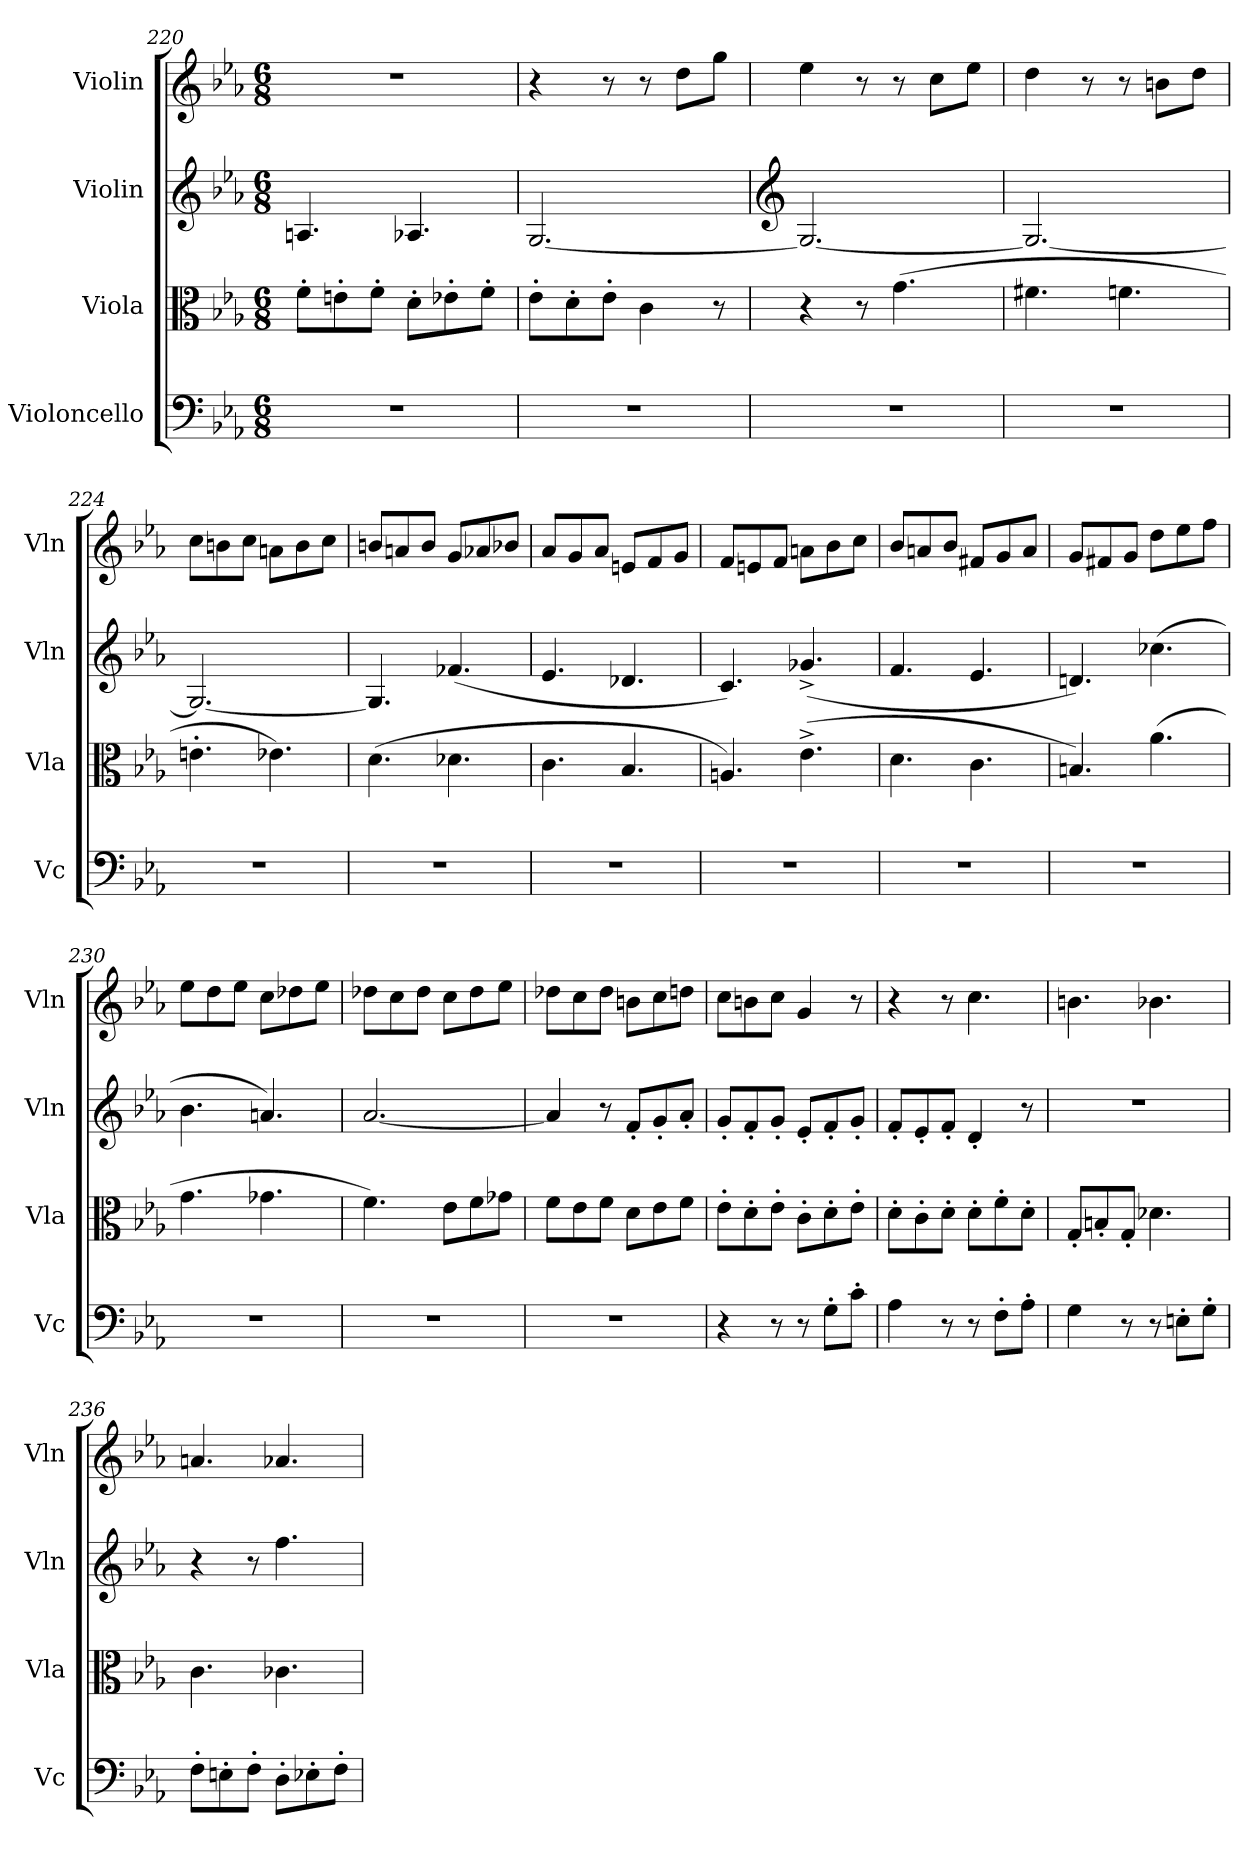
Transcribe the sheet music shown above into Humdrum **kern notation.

**kern	**kern	**kern	**kern
*part4	*part3	*part2	*part1
*staff4	*staff3	*staff2	*staff1
*I"Violoncello	*I"Viola	*I"Violin	*I"Violin
*I'Vc	*I'Vla	*I'Vln	*I'Vln
*clefF4	*clefC3	*clefG2	*clefG2
*k[b-e-a-]	*k[b-e-a-]	*k[b-e-a-]	*k[b-e-a-]
*M6/8	*M6/8	*M6/8	*M6/8
=220	=220	=220	=220
2.r	8f'\L	4.An/	2.r
.	8en'\	.	.
.	8f'\J	.	.
.	8d'\L	4.A-X/	.
.	8e-X'\	.	.
.	8f'\J	.	.
=221	=221	=221	=221
2.r	8e-'\L	[2.G/	4r
.	8d'\	.	.
.	8e-'\J	.	8r
.	4c\	.	8r
.	.	.	8dd\L
.	8r	.	8gg\J
!!LO:LB:g=z
=222	=222	=222	=222
*	*	*clefG2	*
2.r	4r	2.G/_	4ee-\
.	8r	.	8r
.	(4.g\	.	8r
.	.	.	8cc\L
.	.	.	8ee-\J
=223	=223	=223	=223
2.r	4.f#X\	2.G/_	4dd\
.	.	.	8r
.	4.fn\	.	8r
.	.	.	8bn\L
.	.	.	8dd\J
=224	=224	=224	=224
2.r	4.en'\	2.G/_	8cc\L
.	.	.	8bn\
.	.	.	8cc\J
.	4.e-X\)	.	8an\L
.	.	.	8b\
.	.	.	8cc\J
=225	=225	=225	=225
2.r	(4.d\	4.G/]	8bn/L
.	.	.	8an/
.	.	.	8b/J
.	4.d-X\	(4.f-X/	8g/L
.	.	.	8a-X/
.	.	.	8b-X/J
=226	=226	=226	=226
2.r	4.c\	4.e-/	8a-/L
.	.	.	8g/
.	.	.	8a-/J
.	4.B-/	4.d-X/	8en/L
.	.	.	8f/
.	.	.	8g/J
=227	=227	=227	=227
2.r	4.An/)	4.c/)	8f/L
.	.	.	8en/
.	.	.	8f/J
.	(4.e-^\	(4.g-X^/	8an\L
.	.	.	8b-\
.	.	.	8cc\J
=228	=228	=228	=228
2.r	4.d\	4.f/	8b-/L
.	.	.	8an/
.	.	.	8b-/J
.	4.c\	4.e-/	8f#X/L
.	.	.	8g/
.	.	.	8a/J
=229	=229	=229	=229
2.r	4.Bn/)	4.dn/)	8g/L
.	.	.	8f#X/
.	.	.	8g/J
.	(4.a-\	(4.cc-X\	8dd\L
.	.	.	8ee-\
.	.	.	8ff\J
=230	=230	=230	=230
2.r	4.g\	4.b-\	8ee-\L
.	.	.	8dd\
.	.	.	8ee-\J
.	4.g-X\	4.an/)	8cc\L
.	.	.	8dd-X\
.	.	.	8ee-\J
=231	=231	=231	=231
2.r	4.f\)	[2.a-/	8dd-X\L
.	.	.	8cc\
.	.	.	8dd-\J
.	8e-\L	.	8cc\L
.	8f\	.	8dd-\
.	8g-X\J	.	8ee-\J
!!LO:LB:g=z
=232	=232	=232	=232
2.r	8f\L	4a-/]	8dd-X\L
.	8e-\	.	8cc\
.	8f\J	8r	8dd-\J
.	8d\L	8f'/L	8bn\L
.	8e-\	8g'/	8cc\
.	8f\J	8a-'/J	8ddn\J
=233	=233	=233	=233
4r	8e-'\L	8g'/L	8cc\L
.	8d'\	8f'/	8bn\
8r	8e-'\J	8g'/J	8cc\J
8r	8c'\L	8e-'/L	4g/
8G'\L	8d'\	8f'/	.
8c'\J	8e-'\J	8g'/J	8r
=234	=234	=234	=234
4A-\	8d'\L	8f'/L	4r
.	8c'\	8e-'/	.
8r	8d'\J	8f'/J	8r
8r	8d'\L	4d'/	4.cc\
8F'\L	8f'\	.	.
8A-'\J	8d'\J	8r	.
=235	=235	=235	=235
4G\	8G'/L	2.r	4.bn\
.	8Bn'/	.	.
8r	8G'/J	.	.
8r	4.d-X\	.	4.b-X\
8En'\L	.	.	.
8G'\J	.	.	.
=236	=236	=236	=236
8F'\L	4.c\	4r	4.an/
8En'\	.	.	.
8F'\J	.	8r	.
8D'\L	4.c-X\	4.ff\	4.a-X/
8E-X'\	.	.	.
8F'\J	.	.	.
=	=	=	=
*-	*-	*-	*-
